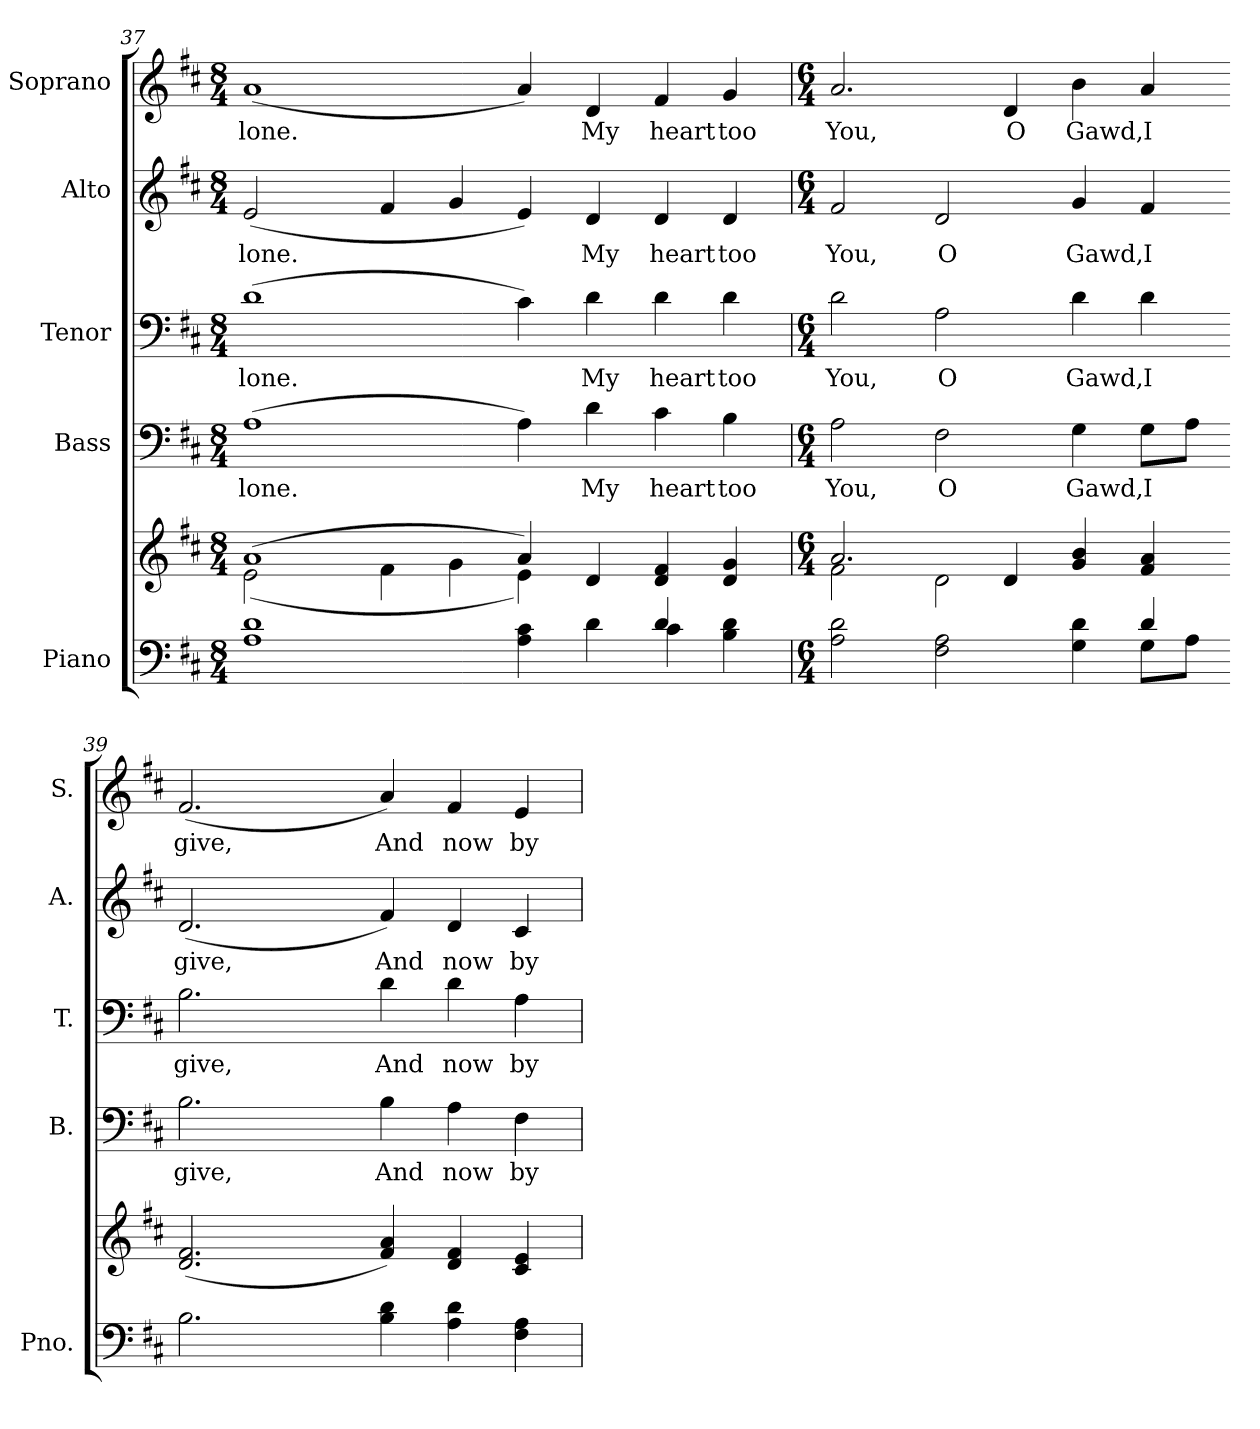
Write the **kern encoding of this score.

**kern	**kern	**kern	**text	**kern	**text	**kern	**text	**kern	**text
*part5	*part5	*part4	*part4	*part3	*part3	*part2	*part2	*part1	*part1
*staff6	*staff5	*staff4	*staff4	*staff3	*staff3	*staff2	*staff2	*staff1	*staff1
*I"Piano	*	*I"Bass	*	*I"Tenor	*	*I"Alto	*	*I"Soprano	*
*I'Pno.	*	*I'B.	*	*I'T.	*	*I'A.	*	*I'S.	*
!!LO:PB:g=z
*clefF4	*clefG2	*clefF4	*	*clefF4	*	*clefG2	*	*clefG2	*
*k[f#c#]	*k[f#c#]	*k[f#c#]	*	*k[f#c#]	*	*k[f#c#]	*	*k[f#c#]	*
*D:	*D:	*D:	*	*D:	*	*D:	*	*D:	*
*M8/4	*M8/4	*M8/4	*	*M8/4	*	*M8/4	*	*M8/4	*
=37	=37	=37	=37	=37	=37	=37	=37	=37	=37
*^	*^	*	*	*	*	*	*	*	*
!	!	!	!	!	!LO:LY:b:color=#000000	!	!	!	!	!	!
!	!	!	!	!	!	!	!LO:LY:b:color=#000000	!	!	!	!
!	!	!	!	!	!	!	!	!	!LO:LY:b:color=#000000	!	!
!	!	!	!	!	!	!	!	!	!	!	!LO:LY:b:color=#000000
1Ai 1di	4ryy	(1ai	(2ei\	(1Ai	-lone.	(1di	-lone.	(2ei/	-lone.	(1ai	-lone.
.	4ryy	.	.	.	.	.	.	.	.	.	.
.	2ryy	.	4f#i\	.	.	.	.	4f#i/	.	.	.
.	.	.	4gi\	.	.	.	.	4gi/	.	.	.
4Ai\ 4c#i	4ryy	4ai/)	4ei\)	4Ai\)	.	4c#i\)	.	4ei/)	.	4ai/)	.
!	!	!	!	!	!LO:LY:b:color=#000000	!	!	!	!	!	!
!	!	!	!	!	!	!	!LO:LY:b:color=#000000	!	!	!	!
!	!	!	!	!	!	!	!	!	!LO:LY:b:color=#000000	!	!
!	!	!	!	!	!	!	!	!	!	!	!LO:LY:b:color=#000000
4di\	4ryy	4di/	4ryy	4di\	My	4di\	My	4di/	My	4di/	My
!	!	!	!	!	!LO:LY:b:color=#000000	!	!	!	!	!	!
!	!	!	!	!	!	!	!LO:LY:b:color=#000000	!	!	!	!
!	!	!	!	!	!	!	!	!	!LO:LY:b:color=#000000	!	!
!	!	!	!	!	!	!	!	!	!	!	!LO:LY:b:color=#000000
4di/	4c#i\	4di/ 4f#i	4ryy	4c#i\	heart	4di\	heart	4di/	heart	4f#i/	heart
!	!	!	!	!	!LO:LY:b:color=#000000	!	!	!	!	!	!
!	!	!	!	!	!	!	!LO:LY:b:color=#000000	!	!	!	!
!	!	!	!	!	!	!	!	!	!LO:LY:b:color=#000000	!	!
!	!	!	!	!	!	!	!	!	!	!	!LO:LY:b:color=#000000
4Bi\ 4di	4ryy	4di/ 4gi	4ryy	4Bi\	too	4di\	too	4di/	too	4gi/	too
=38	=38	=38	=38	=38	=38	=38	=38	=38	=38	=38	=38
*M6/4	*	*M6/4	*	*M6/4	*	*M6/4	*	*M6/4	*	*M6/4	*
!	!	!	!	!	!LO:LY:b:color=#000000	!	!	!	!	!	!
!	!	!	!	!	!	!	!LO:LY:b:color=#000000	!	!	!	!
!	!	!	!	!	!	!	!	!	!LO:LY:b:color=#000000	!	!
!	!	!	!	!	!	!	!	!	!	!	!LO:LY:b:color=#000000
2Ai\ 2di	2ryy	2.ai/	2f#i\	2Ai\	You,	2di\	You,	2f#i/	You,	2.ai/	You,
!	!	!	!	!	!LO:LY:b:color=#000000	!	!	!	!	!	!
!	!	!	!	!	!	!	!LO:LY:b:color=#000000	!	!	!	!
!	!	!	!	!	!	!	!	!	!LO:LY:b:color=#000000	!	!
2F#i\ 2Ai	4ryy	.	2di\	2F#i\	O	2Ai\	O	2di/	O	.	.
!	!	!	!	!	!	!	!	!	!	!	!LO:LY:b:color=#000000
.	4ryy	4di/	.	.	.	.	.	.	.	4di/	O
!	!	!	!	!	!LO:LY:b:color=#000000	!	!	!	!	!	!
!	!	!	!	!	!	!	!LO:LY:b:color=#000000	!	!	!	!
!	!	!	!	!	!	!	!	!	!LO:LY:b:color=#000000	!	!
!	!	!	!	!	!	!	!	!	!	!	!LO:LY:b:color=#000000
4Gi\ 4di	4ryy	4gi/ 4bi	4ryy	4Gi\	Gawd,	4di\	Gawd,	4gi/	Gawd,	4bi\	Gawd,
!	!	!	!	!	!LO:LY:b:color=#000000	!	!	!	!	!	!
!	!	!	!	!	!	!	!LO:LY:b:color=#000000	!	!	!	!
!	!	!	!	!	!	!	!	!	!LO:LY:b:color=#000000	!	!
!	!	!	!	!	!	!	!	!	!	!	!LO:LY:b:color=#000000
4di/	8Gi\L	4f#i/ 4ai	4ryy	8Gi\L	I	4di\	I	4f#i/	I	4ai/	I
.	8Ai\J	.	.	8Ai\J	.	.	.	.	.	.	.
!!LO:PB:g=z
=39-	=39-	=39-	=39-	=39-	=39-	=39-	=39-	=39-	=39-	=39-	=39-
!	!	!	!	!	!LO:LY:b:color=#000000	!	!	!	!	!	!
!	!	!	!	!	!	!	!LO:LY:b:color=#000000	!	!	!	!
!	!	!	!	!	!	!	!	!	!LO:LY:b:color=#000000	!	!
!	!	!	!	!	!	!	!	!	!	!	!LO:LY:b:color=#000000
2.Bi\	4ryy	(2.di/ 2.f#i	4ryy	2.Bi\	give,	2.Bi\	give,	(2.di/	give,	(2.f#i/	give,
.	4ryy	.	4ryy	.	.	.	.	.	.	.	.
.	2ryy	.	2ryy	.	.	.	.	.	.	.	.
!	!	!	!	!	!LO:LY:b:color=#000000	!	!	!	!	!	!
!	!	!	!	!	!	!	!LO:LY:b:color=#000000	!	!	!	!
!	!	!	!	!	!	!	!	!	!LO:LY:b:color=#000000	!	!
!	!	!	!	!	!	!	!	!	!	!	!LO:LY:b:color=#000000
4Bi\ 4di	.	4f#i/ 4ai)	.	4Bi\	And	4di\	And	4f#i/)	And	4ai/)	And
!	!	!	!	!	!LO:LY:b:color=#000000	!	!	!	!	!	!
!	!	!	!	!	!	!	!LO:LY:b:color=#000000	!	!	!	!
!	!	!	!	!	!	!	!	!	!LO:LY:b:color=#000000	!	!
!	!	!	!	!	!	!	!	!	!	!	!LO:LY:b:color=#000000
4Ai\ 4di	4ryy	4di/ 4f#i	4ryy	4Ai\	now	4di\	now	4di/	now	4f#i/	now
!	!	!	!	!	!LO:LY:b:color=#000000	!	!	!	!	!	!
!	!	!	!	!	!	!	!LO:LY:b:color=#000000	!	!	!	!
!	!	!	!	!	!	!	!	!	!LO:LY:b:color=#000000	!	!
!	!	!	!	!	!	!	!	!	!	!	!LO:LY:b:color=#000000
4F#i\ 4Ai	4ryy	4c#i/ 4ei	4ryy	4F#i\	by	4Ai\	by	4c#i/	by	4ei/	by
*v	*v	*	*	*	*	*	*	*	*	*	*
*	*v	*v	*	*	*	*	*	*	*	*
=	=	=	=	=	=	=	=	=	=
*-	*-	*-	*-	*-	*-	*-	*-	*-	*-
